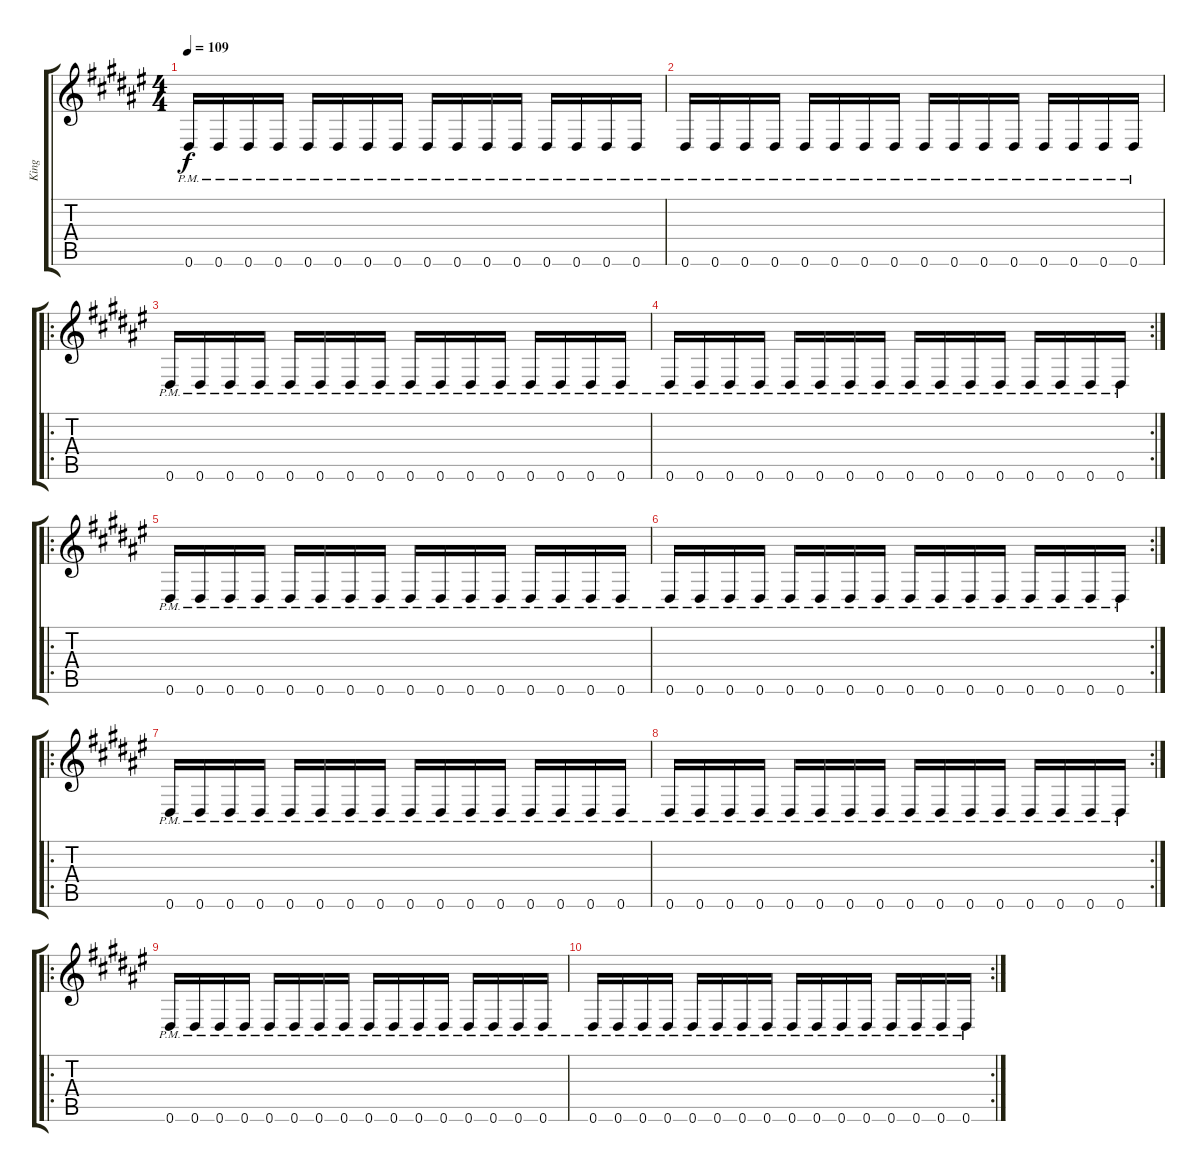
\track ("King" "King") {instrument distortionguitar}
\staff {score tabs}
\tuning (Eb4 Bb3 Gb3 Db3 Ab2 Eb2) {hide}
\ts (4 4)
\tempo 109
\clef g2
\ks f#
0.6{pm}.16{dy f} 0.6{pm}.16 0.6{pm}.16 0.6{pm}.16 0.6{pm}.16 0.6{pm}.16 0.6{pm}.16 0.6{pm}.16 0.6{pm}.16 0.6{pm}.16 0.6{pm}.16 0.6{pm}.16 0.6{pm}.16 0.6{pm}.16 0.6{pm}.16 0.6{pm}.16 |
0.6{pm}.16 0.6{pm}.16 0.6{pm}.16 0.6{pm}.16 0.6{pm}.16 0.6{pm}.16 0.6{pm}.16 0.6{pm}.16 0.6{pm}.16 0.6{pm}.16 0.6{pm}.16 0.6{pm}.16 0.6{pm}.16 0.6{pm}.16 0.6{pm}.16 0.6{pm}.16 |
\ro
0.6{pm}.16 0.6{pm}.16 0.6{pm}.16 0.6{pm}.16 0.6{pm}.16 0.6{pm}.16 0.6{pm}.16 0.6{pm}.16 0.6{pm}.16 0.6{pm}.16 0.6{pm}.16 0.6{pm}.16 0.6{pm}.16 0.6{pm}.16 0.6{pm}.16 0.6{pm}.16 |
\rc 2
0.6{pm}.16 0.6{pm}.16 0.6{pm}.16 0.6{pm}.16 0.6{pm}.16 0.6{pm}.16 0.6{pm}.16 0.6{pm}.16 0.6{pm}.16 0.6{pm}.16 0.6{pm}.16 0.6{pm}.16 0.6{pm}.16 0.6{pm}.16 0.6{pm}.16 0.6{pm}.16 |
\ro
0.6{pm}.16 0.6{pm}.16 0.6{pm}.16 0.6{pm}.16 0.6{pm}.16 0.6{pm}.16 0.6{pm}.16 0.6{pm}.16 0.6{pm}.16 0.6{pm}.16 0.6{pm}.16 0.6{pm}.16 0.6{pm}.16 0.6{pm}.16 0.6{pm}.16 0.6{pm}.16 |
\rc 2
0.6{pm}.16 0.6{pm}.16 0.6{pm}.16 0.6{pm}.16 0.6{pm}.16 0.6{pm}.16 0.6{pm}.16 0.6{pm}.16 0.6{pm}.16 0.6{pm}.16 0.6{pm}.16 0.6{pm}.16 0.6{pm}.16 0.6{pm}.16 0.6{pm}.16 0.6{pm}.16 |
\ro
0.6{pm}.16 0.6{pm}.16 0.6{pm}.16 0.6{pm}.16 0.6{pm}.16 0.6{pm}.16 0.6{pm}.16 0.6{pm}.16 0.6{pm}.16 0.6{pm}.16 0.6{pm}.16 0.6{pm}.16 0.6{pm}.16 0.6{pm}.16 0.6{pm}.16 0.6{pm}.16 |
\rc 2
0.6{pm}.16 0.6{pm}.16 0.6{pm}.16 0.6{pm}.16 0.6{pm}.16 0.6{pm}.16 0.6{pm}.16 0.6{pm}.16 0.6{pm}.16 0.6{pm}.16 0.6{pm}.16 0.6{pm}.16 0.6{pm}.16 0.6{pm}.16 0.6{pm}.16 0.6{pm}.16 |
\ro
0.6{pm}.16 0.6{pm}.16 0.6{pm}.16 0.6{pm}.16 0.6{pm}.16 0.6{pm}.16 0.6{pm}.16 0.6{pm}.16 0.6{pm}.16 0.6{pm}.16 0.6{pm}.16 0.6{pm}.16 0.6{pm}.16 0.6{pm}.16 0.6{pm}.16 0.6{pm}.16 |
\rc 2
0.6{pm}.16 0.6{pm}.16 0.6{pm}.16 0.6{pm}.16 0.6{pm}.16 0.6{pm}.16 0.6{pm}.16 0.6{pm}.16 0.6{pm}.16 0.6{pm}.16 0.6{pm}.16 0.6{pm}.16 0.6{pm}.16 0.6{pm}.16 0.6{pm}.16 0.6{pm}.16
